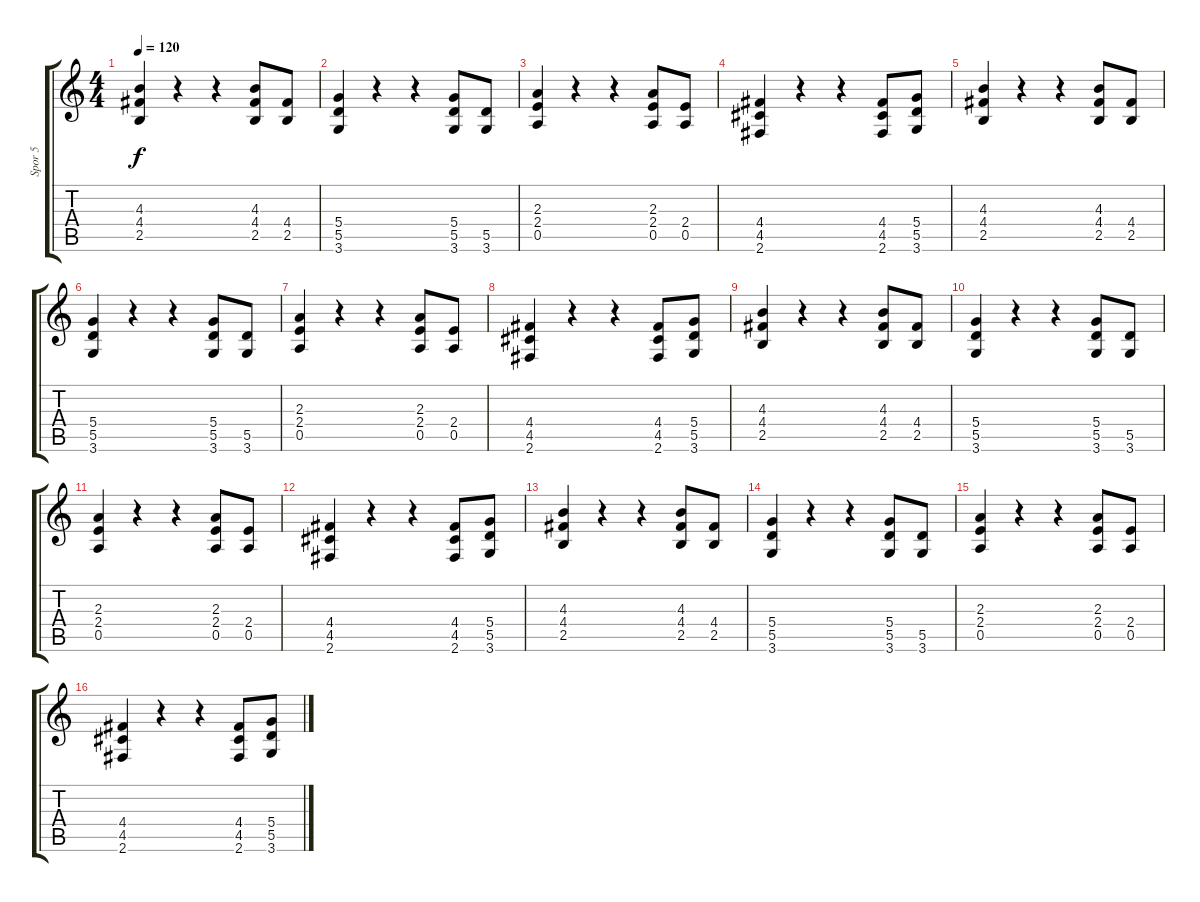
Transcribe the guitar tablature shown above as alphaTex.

\track ("Spor 5" "Spor 5") {instrument overdrivenguitar}
\staff {score tabs}
\tuning (E4 B3 G3 D3 A2 E2) {hide}
\ts (4 4)
\tempo 120
\clef g2
\ks c
(4.3 4.4 2.5).4{dy f} r.4 r.4 (4.3 4.4 2.5).8 (4.4 2.5).8 |
(5.4 5.5 3.6).4 r.4 r.4 (5.4 5.5 3.6).8 (5.5 3.6).8 |
(2.3 2.4 0.5).4 r.4 r.4 (2.3 2.4 0.5).8 (2.4 0.5).8 |
(4.4 4.5 2.6).4 r.4 r.4 (4.4 4.5 2.6).8 (5.4 5.5 3.6).8 |
(4.3 4.4 2.5).4 r.4 r.4 (4.3 4.4 2.5).8 (4.4 2.5).8 |
(5.4 5.5 3.6).4 r.4 r.4 (5.4 5.5 3.6).8 (5.5 3.6).8 |
(2.3 2.4 0.5).4 r.4 r.4 (2.3 2.4 0.5).8 (2.4 0.5).8 |
(4.4 4.5 2.6).4 r.4 r.4 (4.4 4.5 2.6).8 (5.4 5.5 3.6).8 |
(4.3 4.4 2.5).4 r.4 r.4 (4.3 4.4 2.5).8 (4.4 2.5).8 |
(5.4 5.5 3.6).4 r.4 r.4 (5.4 5.5 3.6).8 (5.5 3.6).8 |
(2.3 2.4 0.5).4 r.4 r.4 (2.3 2.4 0.5).8 (2.4 0.5).8 |
(4.4 4.5 2.6).4 r.4 r.4 (4.4 4.5 2.6).8 (5.4 5.5 3.6).8 |
(4.3 4.4 2.5).4 r.4 r.4 (4.3 4.4 2.5).8 (4.4 2.5).8 |
(5.4 5.5 3.6).4 r.4 r.4 (5.4 5.5 3.6).8 (5.5 3.6).8 |
(2.3 2.4 0.5).4 r.4 r.4 (2.3 2.4 0.5).8 (2.4 0.5).8 |
(4.4 4.5 2.6).4 r.4 r.4 (4.4 4.5 2.6).8 (5.4 5.5 3.6).8
